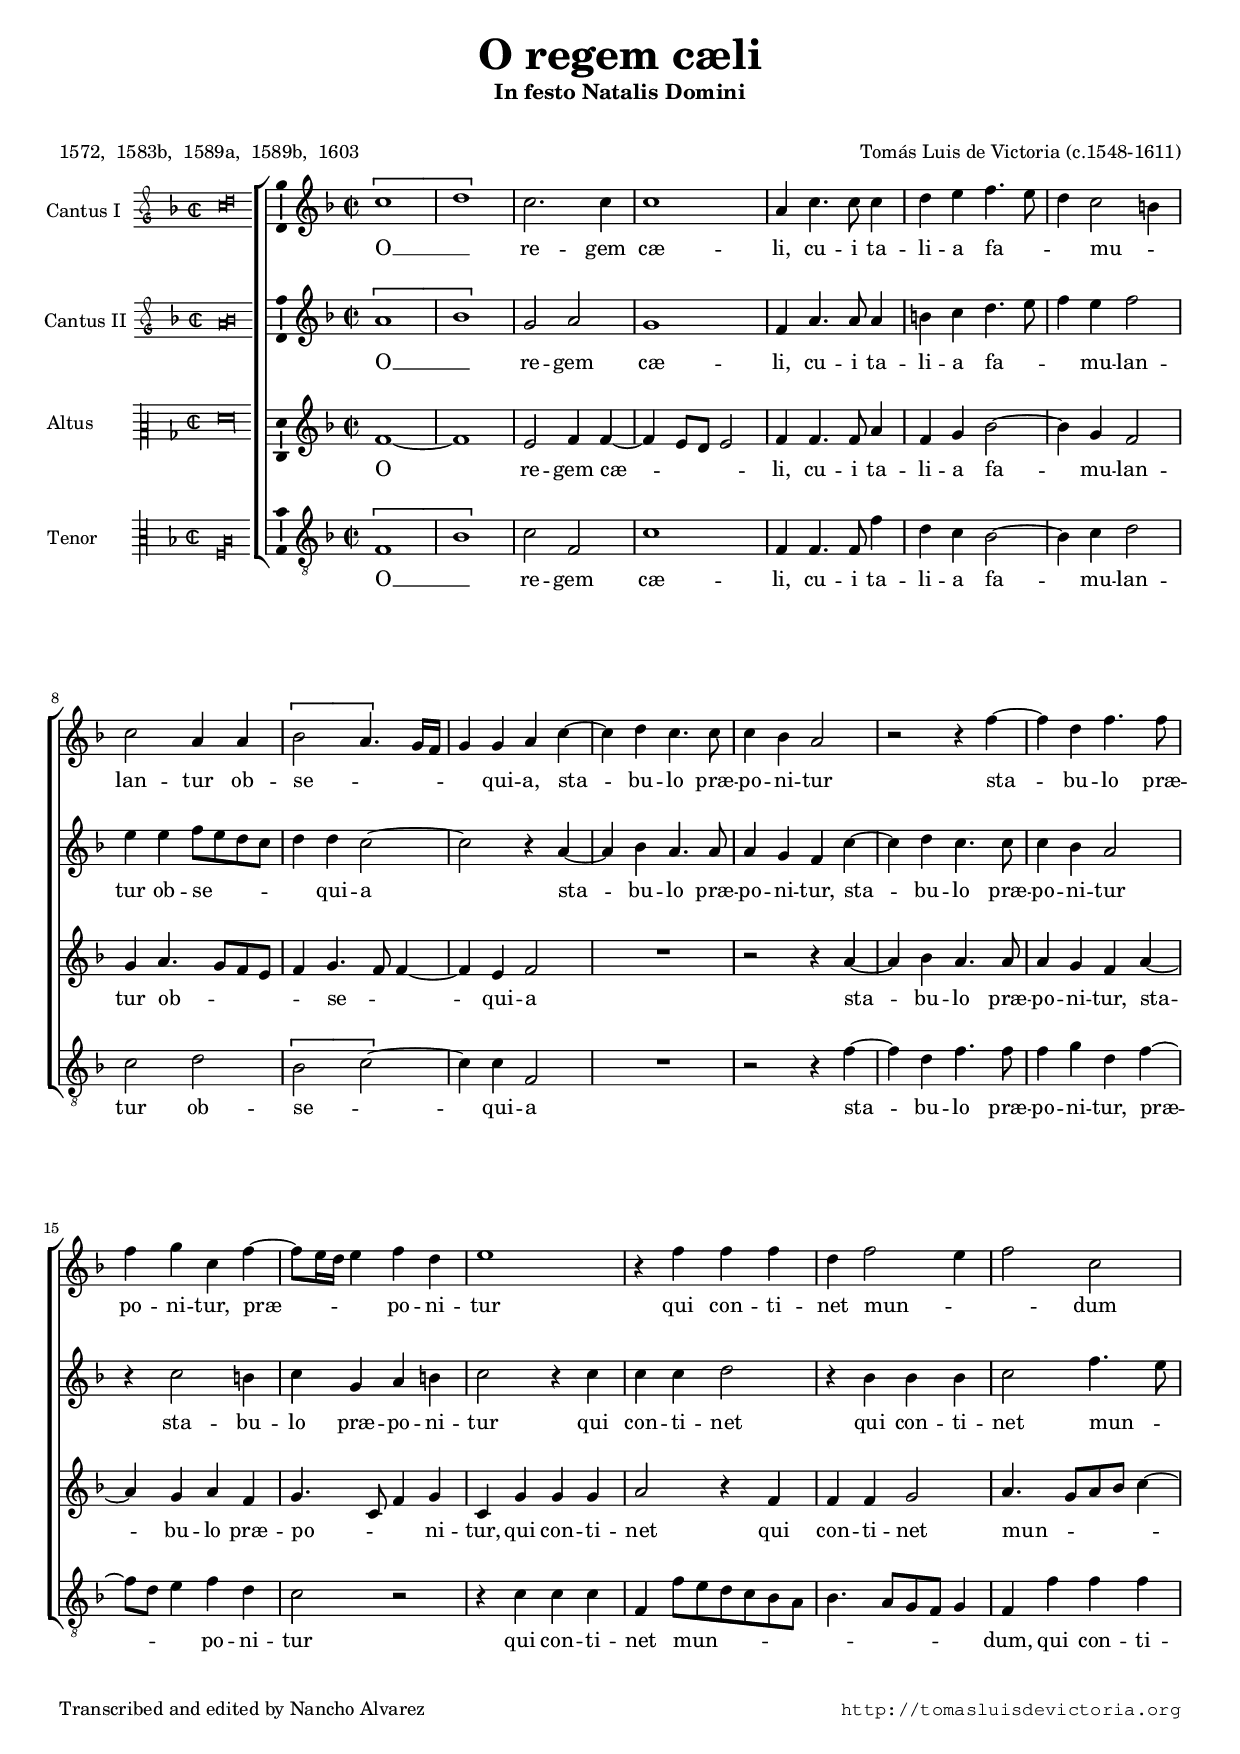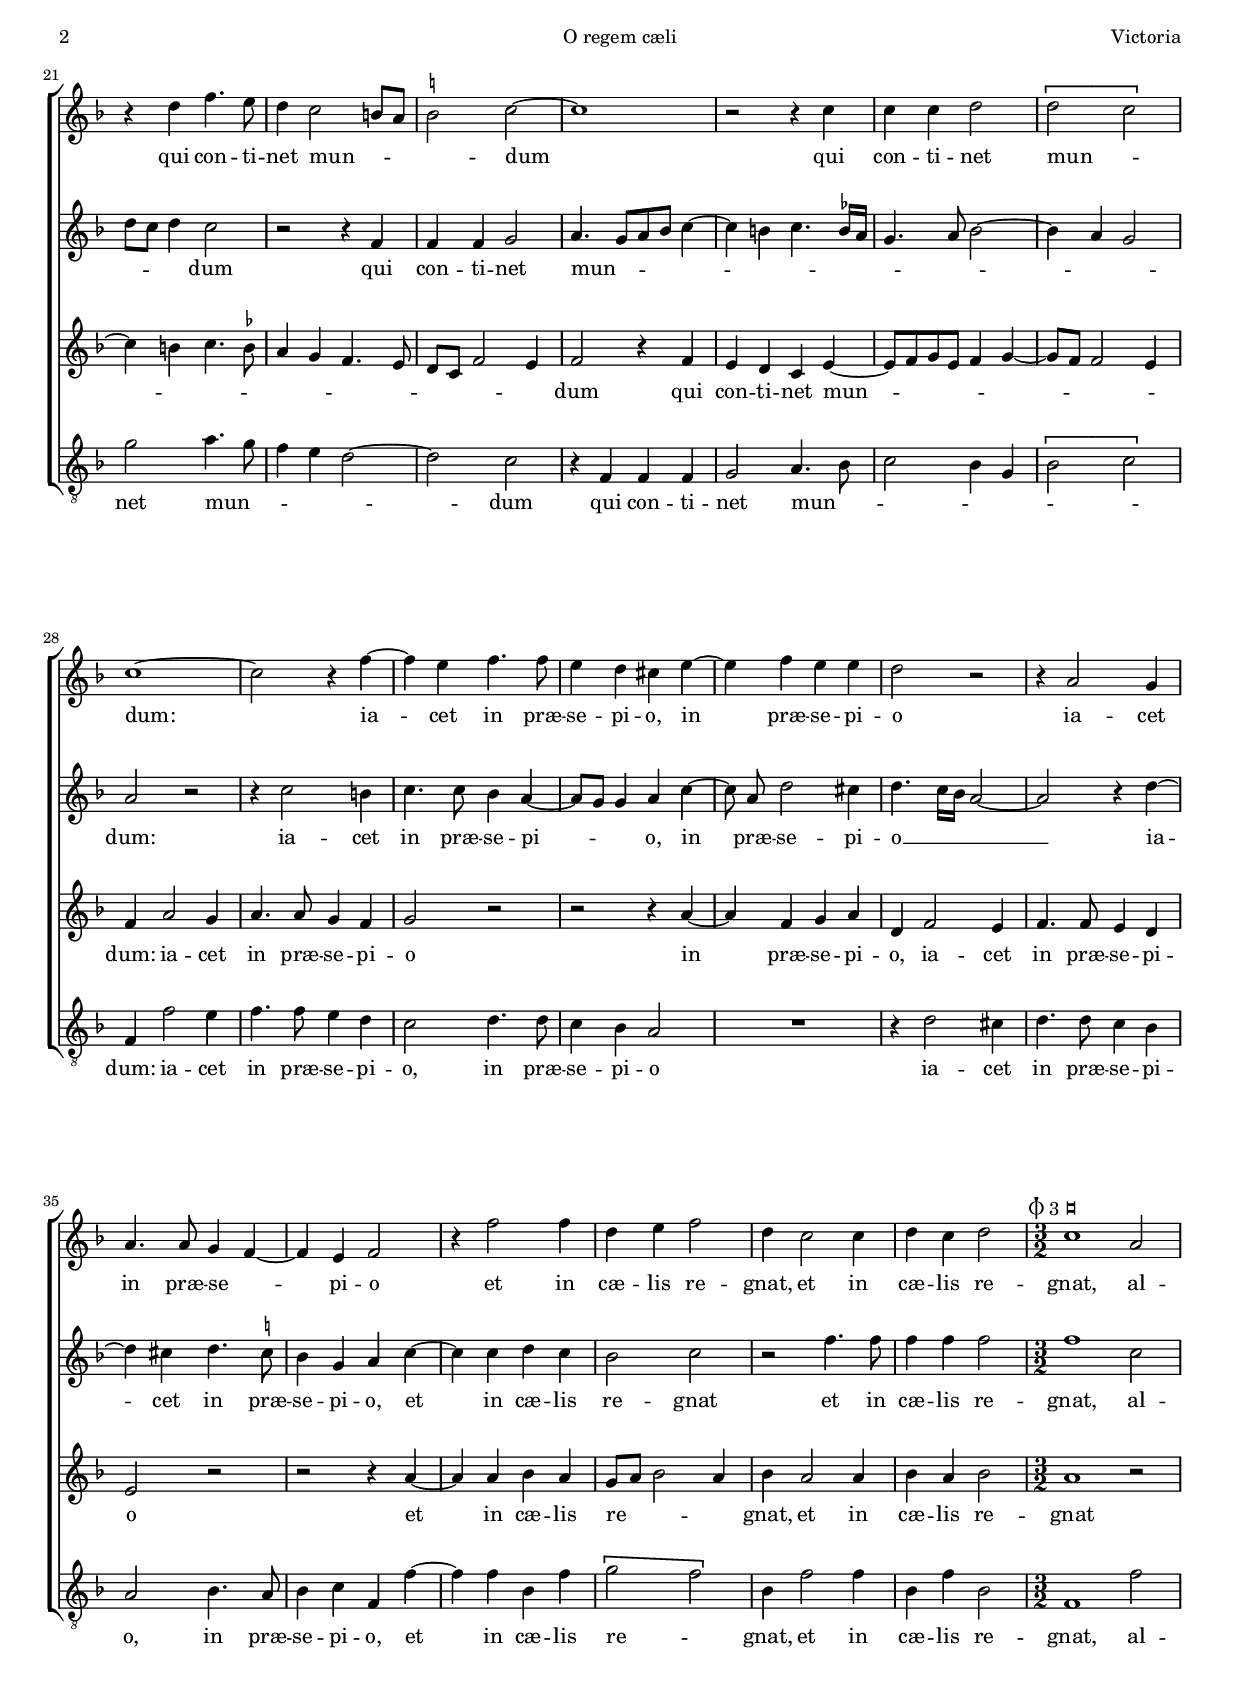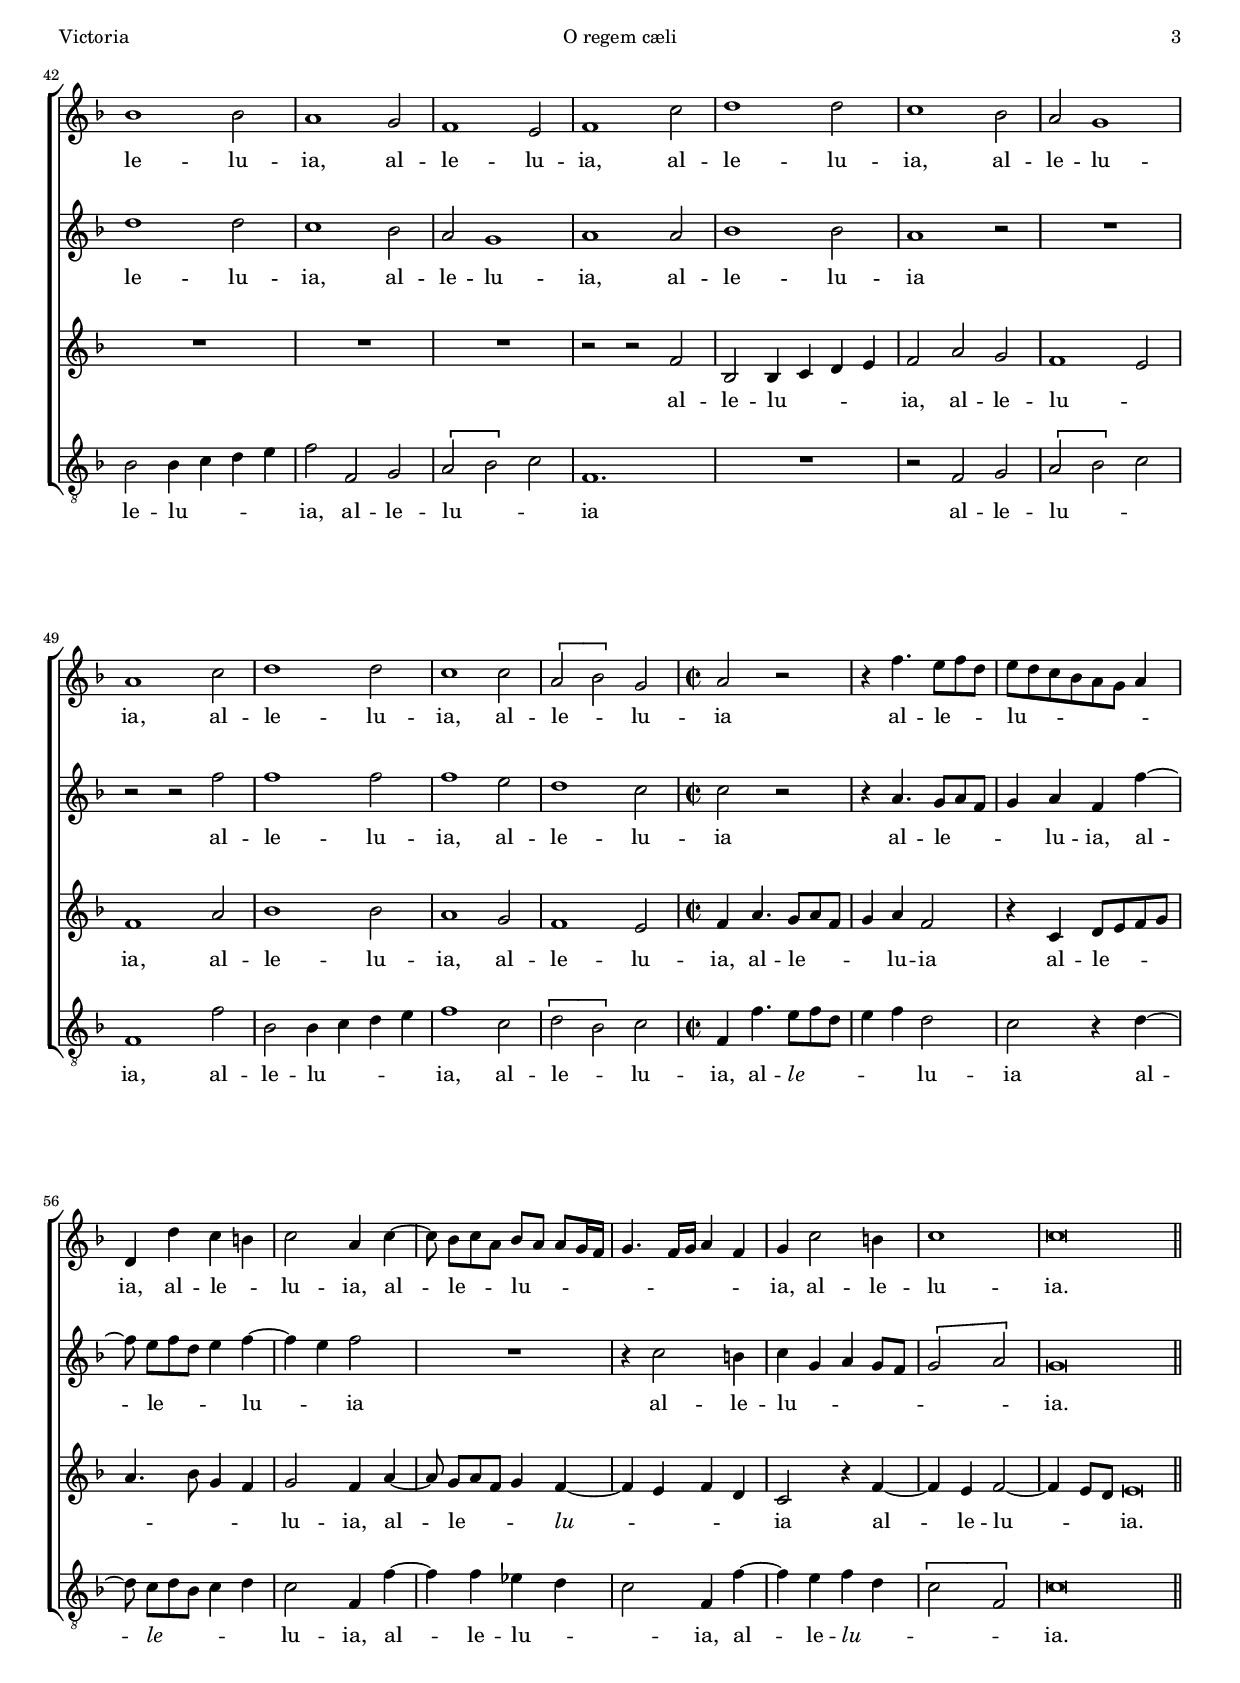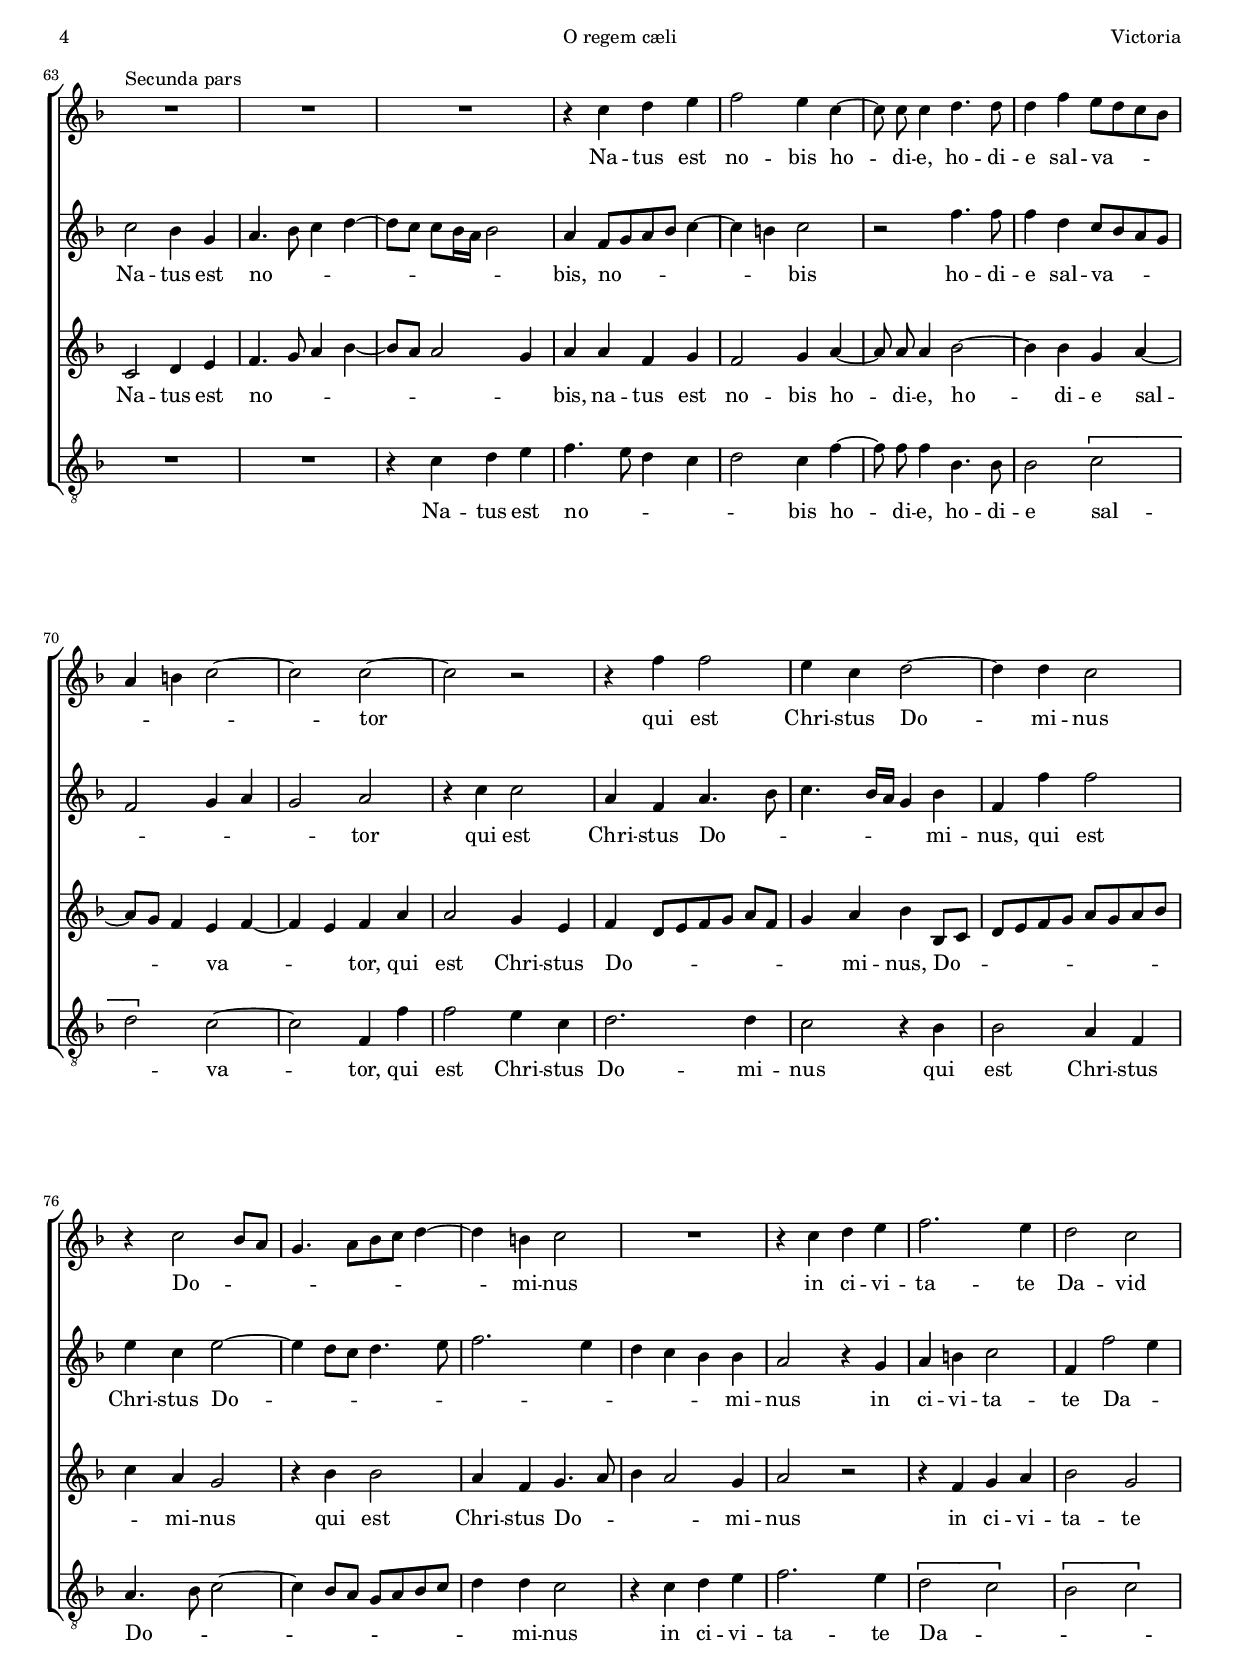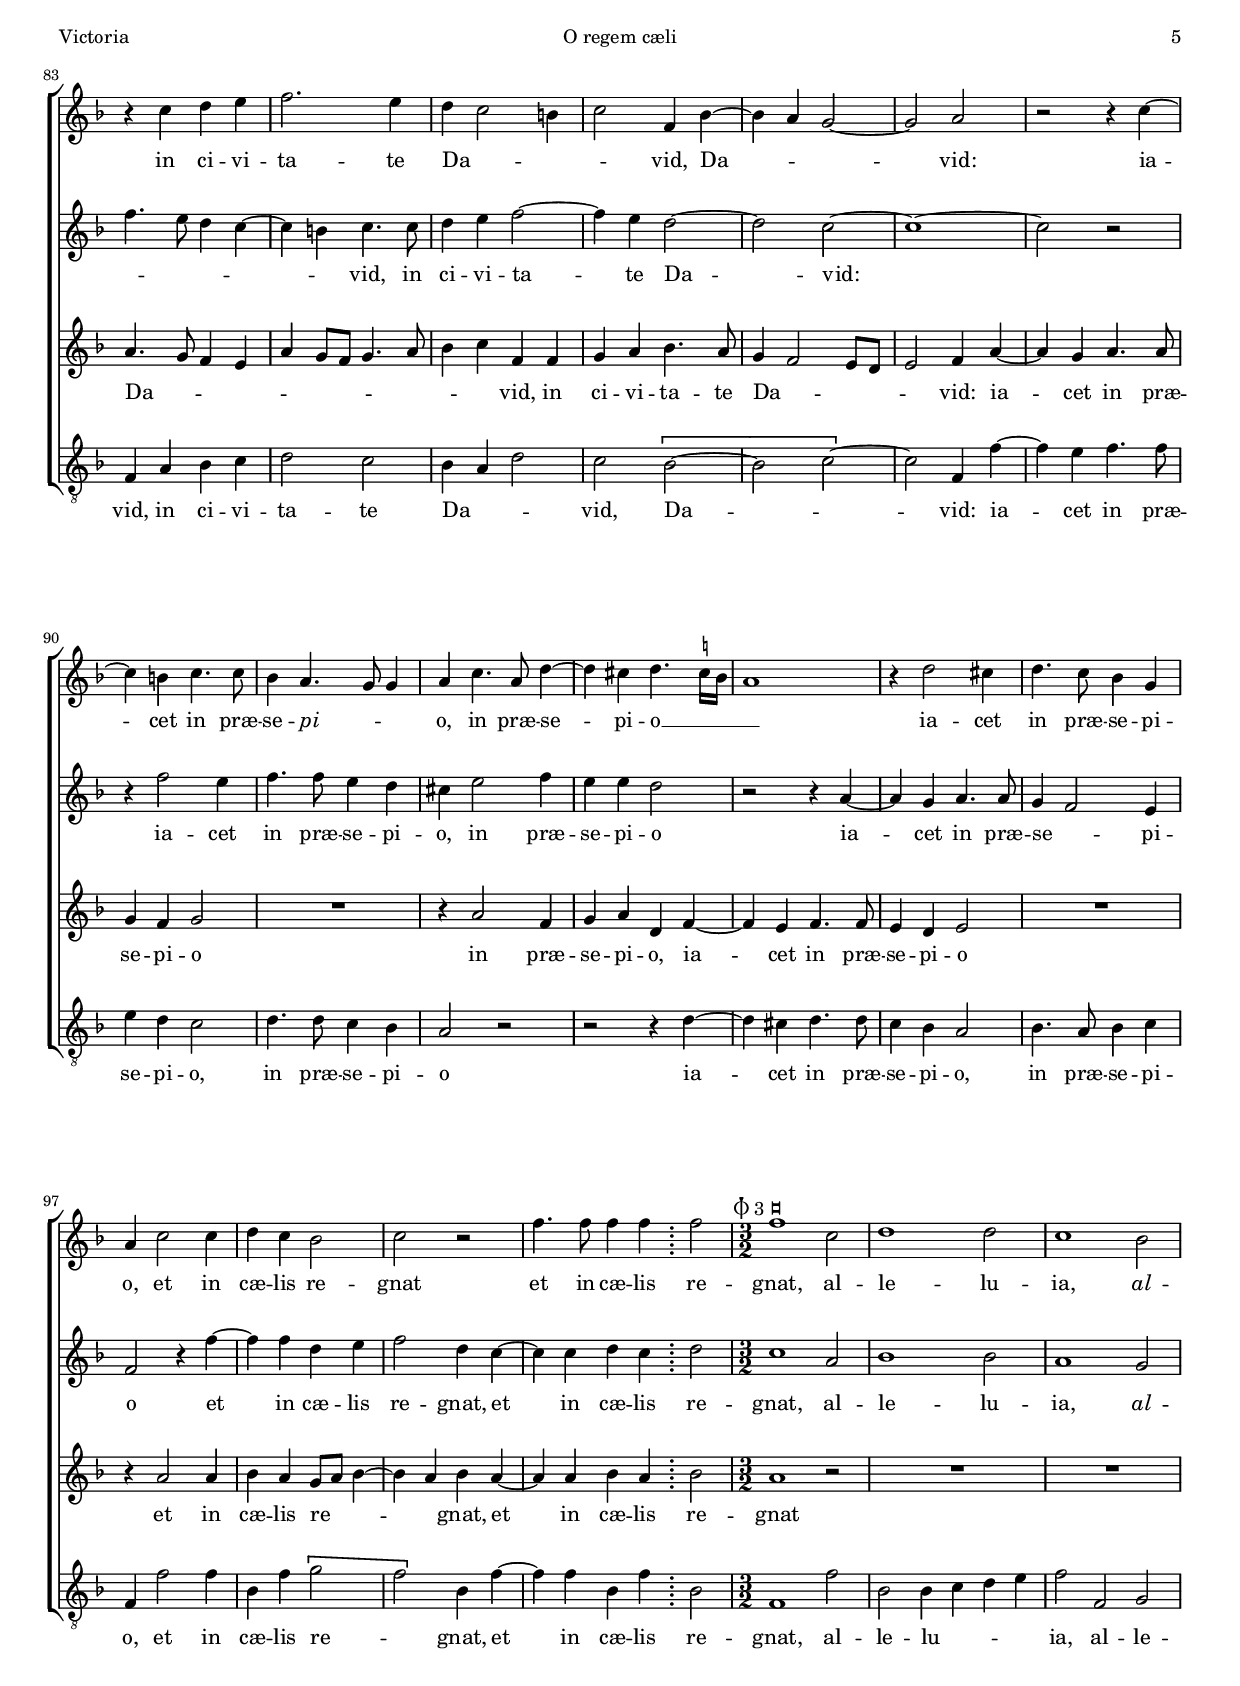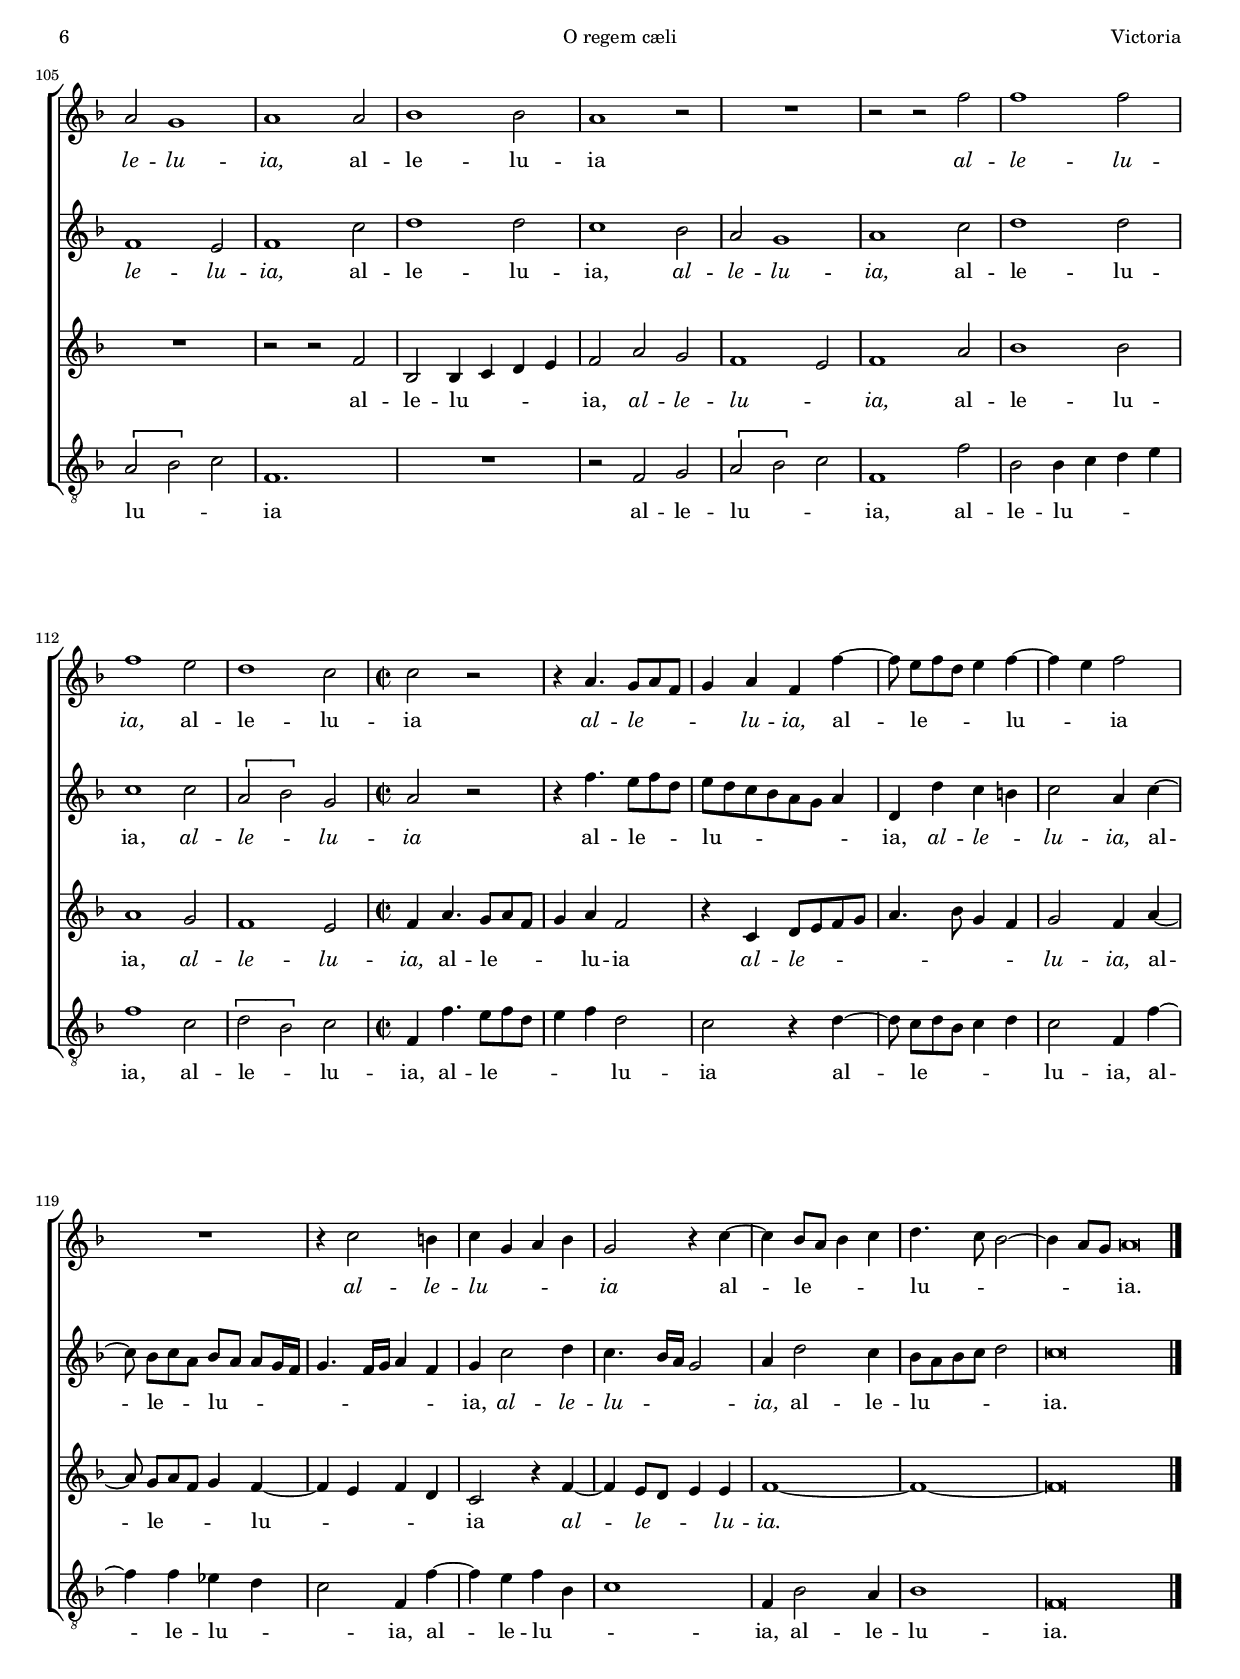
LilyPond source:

\version "2.18.0"

#(set-default-paper-size "a4")
#(set-global-staff-size 16.4)
#(ly:set-option 'point-and-click #f)
%mobile -s16 -i3.4 -ball

italicas=\override LyricText.font-shape = #'italic
rectas=\override LyricText.font-shape = #'upright
ss=\once \set suggestAccidentals = ##t
incipitwidth = 20
mtempo={\tempo 4 = 100}
mtempob={\tempo 4 = 50}
mtempoc={\tempo 4 = 300}

htitle="O regem cæli"
hcomposer="Victoria"

\header {
	title=\markup{\fontsize #3 "O regem cæli"}
	subtitle="In festo Natalis Domini"
	subsubtitle=\markup{\null \vspace #1 }
	composer="Tomás Luis de Victoria (c.1548-1611)"
        pdfauthor=\composer
	%opus="(-)"
	poet=\markup{"1572,  1583b,  1589a,  1589b,  1603"} % 1572
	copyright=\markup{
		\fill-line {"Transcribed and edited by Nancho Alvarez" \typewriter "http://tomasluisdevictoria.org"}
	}
%	tagline=""
}


global =  {\time  2/2 \key d \minor  \skip 1*40 
\time 3/2 \skip
2*36 \bar "|" \time 2/2 \skip 1*10  \bar "||" \break
% el final de la segunda parte es casi igual al de la primera
\skip 1*38
\once \override Score.TimeSignature.stencil = ##f
\bar ";"
\time 2/4 \skip 2*1 
\time 3/2 \skip 2*36 \time 2/2 \skip 1*12 \bar "|."}

cantus = {
	\[c''1
	d''\]
	c''2. c''4
	c''1
%5
	a'4 c''4. c''8 c''4
	d'' e'' f''4. e''8
	d''4 c''2 b'4
	c''2 a'4 a'
	\[bes'2 a'4.\] g'16 f' % en 1572 no hay ligadura
%10
	g'4 g' a' c'' ~
	c'' d'' c''4. c''8
	c''4 bes' a'2
	r r4 f'' ~
	f'' d'' f''4. f''8
%15
	f''4 g'' c'' f'' ~
	f''8 e''16 d'' e''4 f'' d''
	e''1
	r4 f'' f'' f''
	d'' f''2 e''4
%20
	f''2 c''
	r4 d'' f''4. e''8
	d''4 c''2 b'8 a' % en 1572 no hay bemol
	\ss b'2 c'' ~
	c''1
%25
	r2 r4 c''
	c'' c'' d''2
	\[d'' c''\]
	c''1 ~
	c''2 r4 f'' ~
%30
	f'' e'' f''4. f''8
	e''4 d'' cis'' e'' ~
	e'' f'' e'' e''
	d''2 r
	r4 a'2 g'4
%35
	a'4. a'8 g'4 f' ~
	f' e' f'2
	r4 f''2 f''4
	d'' e'' f''2
	d''4 c''2 c''4
%40
	d'' c'' d''2
	\mtempoc
        \once \override TextScript.X-offset = #-4.1
        % en 1589a 3/2; en 1589b c/3
        s4*0^\markup{\musicglyph #"timesig.mensural34" \raise #-0.8 "3" \hspace #.3 \musicglyph #"noteheads.sM1mensural" }
        c''1 a'2
	bes'1 bes'2
	a'1 g'2
	f'1 e'2
%45
	f'1 c''2
	d''1 d''2
	c''1 bes'2
	a' g'1
	a' c''2
%50
	d''1 d''2
	c''1 c''2
	\[a' bes'\] g'
	\mtempo a' r
	r4 f''4. e''8  f'' d''
%55
	e''[ d'' c'' bes' a' g'] a'4
	d' d'' c'' b'
	c''2 a'4 c'' ~
	 c''8 bes'[  c'' a']  bes'[ a']  a'[ g'16 f']
	g'4. f'16 g' a'4 f'
%60
	g' c''2 b'4
	c''1
	c''\breve*1/2
        \once \override TextScript.padding = #1
        s4*0^\markup{"Secunda pars"}
	R1*3
%65
	r4 c'' d'' e''
	f''2 e''4 c'' ~
	\set Staff.autoBeaming = ##f
	c''8 c'' c''4 d''4. d''8
	\set Staff.autoBeaming = ##t
	d''4 f'' e''8 d'' c'' bes'
%70
	a'4 b' c''2 ~
	c'' c'' ~
	c'' r
	r4 f'' f''2
	e''4 c'' d''2 ~
%75
	d''4 d'' c''2
	r4 c''2 bes'8 a'
	g'4.  a'8[ bes' c''] d''4 ~
	d'' b' c''2
	R1
%80
	r4 c'' d'' e''
	f''2. e''4
	d''2 c''
	r4 c'' d'' e''
	f''2. e''4
%85
	d'' c''2 b'4
	c''2 f'4 bes' ~
	bes' a' g'2 ~
	g' a'
	r r4 c'' ~
%90
	c'' b' c''4. c''8
	bes'4 a'4. g'8 g'4
	a' c''4. a'8 d''4 ~
	d'' cis'' d''4. \ss c''16 bes'
	a'1
%95
	r4 d''2 cis''4
	d''4. c''8 bes'4 g'
	a' c''2 c''4
	d'' c'' bes'2
	c'' r
%100
	f''4. f''8 f''4 f''
	f''2
	\mtempoc
        \once \override TextScript.X-offset = #-4.1
        s4*0^\markup{\musicglyph #"timesig.mensural34" \raise #-0.8 "3" \hspace #.3 \musicglyph #"noteheads.sM1mensural" }
        f''1 c''2 
	d''1 d''2
	c''1 bes'2
%105
	a' g'1
	a' a'2
	bes'1 bes'2
	a'1 r2
	R1.
%110
	r2 r f''2
	f''1 f''2
	f''1 e''2
	d''1 c''2
	\mtempo
        c'' r
%115
	r4 a'4. g'8  a' f'
	g'4 a' f' f'' ~
	 f''8 e''[  f'' d''] e''4 f'' ~
	f'' e'' f''2
	R1
%120
	r4 c''2 b'4
	c'' g' a' bes'
	g'2 r4 c'' ~
	c'' bes'8 a' bes'4 c''
	d''4. c''8 bes'2 ~
%125
	bes'4 a'8 g' \mtempob a'\breve*1/4
}



altus = {
	\[a'1
	bes'\]
	g'2 a'
	g'1
%5
	f'4 a'4. a'8 a'4
	b' c'' d''4. e''8
	f''4 e'' f''2
	e''4 e'' f''8 e'' d'' c''
	d''4 d'' c''2 ~
%10
	c'' r4 a' ~
	a' bes' a'4. a'8
	a'4 g' f' c'' ~
	c'' d'' c''4. c''8
	c''4 bes' a'2
%15
	r4 c''2 b'4
	c'' g' a' b'
	c''2 r4 c''
	c'' c'' d''2
	r4 bes' bes' bes'
%20
	c''2 f''4. e''8
	d'' c'' d''4 c''2
	r r4 f'
	f' f' g'2
	a'4.  g'8[ a' bes'] c''4 ~
%25
	c'' b' c''4. \ss bes'16 a'
	g'4. a'8 bes'2 ~
	bes'4 a' g'2
	a' r
	r4 c''2 b'4
%30
	c''4. c''8 bes'4 a' ~
	a'8 g' g'4 a' c'' ~
	\set Staff.autoBeaming = ##f
	c''8 a' d''2 cis''4
	\set Staff.autoBeaming = ##t
	d''4. c''16 bes' a'2 ~
	a' r4 d'' ~
%35
	d'' cis'' d''4. \ss c''8
	bes'4 g' a' c'' ~
	c'' c'' d'' c''
	bes'2 c''
	r f''4. f''8
%40
	f''4 f'' f''2
	f''1 c''2
	d''1 d''2
	c''1 bes'2
	a' g'1
%45
	a' a'2
	bes'1 bes'2
	a'1 r2
	R1.
	r2 r f''2
%50
	f''1 f''2
	f''1 e''2
	d''1 c''2
	c'' r
	r4 a'4. g'8  a' f'
%55
	g'4 a' f' f'' ~
	f''8 e''[  f'' d''] e''4 f'' ~
	f'' e'' f''2
	R1
	r4 c''2 b'4
%60
	c'' g' a'4 g'8 f' % puntillo y semicorcheas?
	\[g'2 a'\]
	g'\breve*1/2
	c''2 bes'4 g'
	a'4. bes'8 c''4 d'' ~
%65
	 d''8[ c'']  c''[ bes'16 a'] bes'2
	a'4  f'8[ g' a' bes'] c''4 ~
	c'' b' c''2
	r f''4. f''8
	f''4 d'' c''8 bes' a' g'
%70
	f'2 g'4 a'
	g'2 a'
	r4 c'' c''2
	a'4 f' a'4. bes'8
	c''4. bes'16 a' g'4 bes'
%75
	f' f'' f''2
	e''4 c'' e''2 ~
	e''4 d''8 c'' d''4. e''8
	f''2. e''4
	d'' c'' bes' bes'
%80
	a'2 r4 g'
	a' b' c''2
	f'4 f''2 e''4
	f''4. e''8 d''4 c'' ~
	c'' b' c''4. c''8
%85
	d''4 e'' f''2 ~
	f''4 e'' d''2 ~
	d'' c'' ~
	c''1 ~
	c''2 r
%90
	r4 f''2 e''4
	f''4. f''8 e''4 d''
	cis'' e''2 f''4
	e'' e'' d''2
	r r4 a' ~
%95
	a' g' a'4. a'8
	g'4 f'2 e'4
	f'2 r4 f'' ~
	f'' f'' d'' e''
	f''2 d''4 c'' ~
%100
	c'' c'' d'' c''
	d''2
	c''1 a'2
	bes'1 bes'2
	a'1 g'2
%105
	f'1 e'2
	f'1 c''2
	d''1 d''2
	c''1 bes'2
	a' g'1
%110
	a' c''2
	d''1 d''2
	c''1 c''2
	\[a' bes'\] g'
	a' r
%115
	r4 f''4. e''8  f'' d''
	e''[ d'' c'' bes' a' g'] a'4
	d' d'' c'' b'
	c''2 a'4 c'' ~
	 c''8 bes'[  c'' a']  bes'[ a']  a'[ g'16 f']
%120
	g'4. f'16 g' a'4 f'
	g' c''2 d''4
	c''4. bes'16 a' g'2
	a'4 d''2 c''4
	bes'8 a' bes' c'' d''2
%125
	c''\breve*1/2
}



tenor = {
        f'1 ~
	f'
	e'2 f'4 f' ~
	f' e'8 d' e'2
%5
	f'4 f'4. f'8 a'4
	f' g' bes'2 ~
	bes'4 g' f'2
	g'4 a'4. g'8 f' e'
	f'4 g'4. f'8 f'4 ~
%10
	f' e' f'2
	R1
	r2 r4 a' ~
	a' bes' a'4. a'8
	a'4 g' f' a' ~
%15
	a' g' a' f'
	g'4. c'8 f'4 g'
	c' g' g' g'
	a'2 r4 f'
	f' f' g'2
%20
	a'4.  g'8[ a' bes'] c''4 ~
	c'' b' c''4. \ss bes'8
	a'4 g' f'4. e'8
	d' c' f'2 e'4
	f'2 r4 f'
%25
	e' d' c' e' ~
	e'8 f' g' e' f'4 g' ~
	g'8 f' f'2 e'4
	f' a'2 g'4
	a'4. a'8 g'4 f'
%30
	g'2 r
	r r4 a' ~
	a' f' g' a'
	d' f'2 e'4
	f'4. f'8 e'4 d'
%35
	e'2 r
	r r4 a' ~
	a' a' bes' a'
	g'8 a' bes'2 a'4 % en 1572: g'4 bes'2 a'4
	bes' a'2 a'4
%40
	bes' a' bes'2
	a'1 r2
	R1.
	R
	R
%45
	r2 r f'2
	bes bes4 c' d' e'
	f'2 a' g'
	f'1 e'2
	f'1 a'2
%50
	bes'1 bes'2
	a'1 g'2
	f'1 e'2
	f'4 a'4. g'8  a' f'
	g'4 a' f'2
%55
	r4 c' d'8 e' f' g'
	a'4. bes'8 g'4 f'
	g'2 f'4 a' ~
	a'8 g'[ a' f'] g'4 f' ~
	f' e' f' d'
%60
	c'2 r4 f' ~
	f' e' f'2 ~
	f'4 e'8 d' \mtempob e'\breve*1/4
	\mtempo
        c'2 d'4 e'
	f'4. g'8 a'4 bes' ~
%65
	bes'8 a' a'2 g'4
	a' a' f' g'
	f'2 g'4 a' ~
	\set Staff.autoBeaming = ##f
	a'8  a' a'4 bes'2 ~
	\set Staff.autoBeaming = ##t
	bes'4 bes' g' a' ~
%70
	a'8 g' f'4 e' f' ~
	f' e' f' a'
	a'2 g'4 e'
	f' d'8[ e' f' g'] a'[ f']
	g'4 a' bes' bes8 c'
%75
	d' e' f' g' a' g' a' bes'
	c''4 a' g'2
	r4 bes' bes'2
	a'4 f' g'4. a'8
	bes'4 a'2 g'4
%80
	a'2 r
	r4 f' g' a'
	bes'2 g'
	a'4. g'8 f'4 e'
	a' g'8 f' g'4. a'8
%85
	bes'4 c'' f' f'
	g' a' bes'4. a'8
	g'4 f'2 e'8 d'
	e'2 f'4 a' ~
	a' g' a'4. a'8
%90
	g'4 f' g'2
	R1
	r4 a'2 f'4
	g' a' d' f' ~
	f' e' f'4. f'8
%95
	e'4 d' e'2
	R1
	r4 a'2 a'4
	bes' a' g'8 a' bes'4 ~ % en 1572 g'4 bes
	bes' a' bes' a' ~
%100
	a' a' bes' a'
	bes'2
	a'1 r2
	R1.
	R
%105
	R
	r2 r f'2
	bes bes4 c' d' e'
	f'2 a' g'
	f'1 e'2
%110
	f'1 a'2
	bes'1 bes'2
	a'1 g'2
	f'1 e'2
	f'4 a'4. g'8  a' f'
%115
	g'4 a' f'2
	r4 c' d'8 e' f' g'
	a'4. bes'8 g'4 f'
	g'2 f'4 a' ~
	 a'8 g'[  a' f'] g'4 f' ~
%120
	f' e' f' d'
	c'2 r4 f' ~
	f' e'8 d' e'4 e'
	f'1 ~
	f' ~
%125
	f'\breve*1/2
}



bassus = {
        \[f1
	bes\]
	c'2 f
	c'1
%5
	f4 f4. f8 f'4
	d' c' bes2 ~
	bes4 c' d'2
	c' d'
	\[bes c' ~ \]
%10
	c'4 c' f2
	R1
	r2 r4 f' ~
	f' d' f'4. f'8
	f'4 g' d' f' ~
%15
	f'8 d' e'4 f' d'
	c'2 r
	r4 c' c' c'
	f f'8[ e' d' c' bes a]
	bes4.  a8[ g f] g4
%20
	f f' f' f'
	g'2 a'4. g'8
	f'4 e' d'2 ~
	d' c'
	r4 f f f
%25
	g2 a4. bes8
	c'2 bes4 g
	\[bes2 c'\]
	f4 f'2 e'4
	f'4. f'8 e'4 d'
%30
	c'2 d'4. d'8
	c'4 bes a2
	R1
	r4 d'2 cis'4
	d'4. d'8 c'4 bes
%35
	a2 bes4. a8
	bes4 c' f f' ~
	f' f' bes f'
	\[g'2 f'\]
	bes4 f'2 f'4
%40
	bes f' bes2
	f1 f'2
	bes bes4 c' d' e'
	f'2 f g
	\[a bes\] c'
%45
	f1.
	R1.
	r2 f g
	\[a bes\] c'
	f1 f'2
%50
	bes bes4 c' d' e'
	f'1 c'2
	\[d' bes\] c'
	f4 f'4. e'8  f' d'
	e'4 f' d'2
%55
	c' r4 d' ~
	 d'8 c'[  d' bes] c'4 d'
	c'2 f4 f' ~
	f' f' ees' d'
	c'2 f4 f' ~
%60
	f' e' f' d'
	\[c'2 f\]
	c'\breve*1/2
	R1*2
%65
	r4 c' d' e'
	f'4. e'8 d'4 c'
	d'2 c'4 f' ~
	\set Staff.autoBeaming = ##f
	f'8  f' f'4 bes4. bes8
	\set Staff.autoBeaming = ##t
	bes2 \[c'
%70
	d'\] c' ~
	c' f4 f'
	f'2 e'4 c'
	d'2. d'4
	c'2 r4 bes
%75
	bes2 a4 f
	a4. bes8 c'2 ~
	c'4 bes8 a g a bes c'
	d'4 d' c'2
	r4 c' d' e'
%80
	f'2. e'4
	\[d'2 c'\]
	\[bes c'\]
	f4 a bes c'
	d'2 c'
%85
	bes4 a d'2
	c' \[bes ~
	bes c' ~ \]
	c' f4 f' ~
	f' e' f'4. f'8
%90
	e'4 d' c'2
	d'4. d'8 c'4 bes
	a2 r
	r r4 d' ~
	d' cis' d'4. d'8
%95
	c'4 bes a2
	bes4. a8 bes4 c'
	f f'2 f'4
	bes f' \[g'2
	f'\] bes4 f' ~
%100
	f' f' bes f'
	bes2
	f1 f'2
	bes bes4 c' d' e'
	f'2 f g
%105
	\[a bes\] c'
	f1.
	R1.
	r2 f g
	\[a bes\] c'
%110
	f1 f'2
	bes bes4 c' d' e'
	f'1 c'2
	\[d' bes\] c'
	f4 f'4. e'8  f' d'
%115
	e'4 f' d'2
	c' r4 d' ~
	 d'8 c'[  d' bes] c'4 d'
	c'2 f4 f' ~
	f' f' ees' d'
%120
	c'2 f4 f' ~
	f' e' f' bes
	c'1
	f4 bes2 a4
	bes1
%125
	f\breve*1/2
}



textocantus=\lyricmode {
O  __ _ re -- gem cæ -- li, % Regem
cu -- i ta -- li -- a fa -- _ _ mu -- _ lan -- tur ob -- se -- _ _ _ _ qui -- a,
sta -- _ bu -- lo præ -- po -- ni -- tur
sta -- _ bu -- lo præ -- po -- ni -- tur, præ -- _ _ _ _ po -- ni -- tur
qui con -- ti -- net mun -- _ _ dum
qui con -- ti -- net mun -- _ _ _ dum _
qui con -- ti -- net mun -- _ dum: _
ia -- _ cet in præ -- se -- pi -- o, in _ præ -- se -- pi -- o
ia -- cet in præ -- se -- _ _ pi -- o
et in cæ -- lis re -- gnat, et in cæ -- lis re -- gnat,
al -- le -- lu -- ia, 
al -- le -- lu -- ia, 
al -- le -- lu -- ia, 
al -- le -- lu -- ia, 
al -- le -- lu -- ia, 
al -- le -- _ lu -- ia
al -- le -- _ _ lu -- _ _ _ _ _ _ ia, % 1589a al -- _ _ _ le 
al -- le -- _ lu -- ia, 
al -- _ le -- _ _ lu -- _ _ _ _ _ _ _ _ _ ia, % seguimos 1589b y 1603; las otras diferente
al -- le -- lu -- ia.
Na -- tus est no -- bis ho -- _ di -- e, ho -- di -- e sal -- va -- _ _ _ _ _ _ _ tor _
qui est Chri -- stus Do -- _ mi -- nus
Do -- _ _ _ _ _ _ _ _ mi -- nus
in ci -- vi -- ta -- te Da -- vid
in ci -- vi -- ta -- te Da -- _ _ _ vid, 
Da -- _ _ _ _ vid:
ia -- _ cet in præ -- se -- \italicas pi -- _ _ \rectas o, % así en 1589a, diferente en otras ediciones: _ pi _ ; _ _ pi
in præ -- se -- _ pi -- o __ _ _ _
ia -- cet in præ -- se -- pi -- o, et in cæ -- lis re -- gnat
et in cæ -- lis re -- gnat,
al -- le -- lu -- ia,
\italicas
al -- le -- lu -- ia,
\rectas
al -- le -- lu -- ia
\italicas
al -- le -- lu -- ia, 
\rectas
al -- le -- lu -- ia
\italicas
al -- le -- _ _ _ lu -- ia,
\rectas
al -- _ le -- _ _ _ lu -- _ _ ia
\italicas
al -- le -- lu -- _ _ _ ia
\rectas
al -- _ le -- _ _ _ lu -- _ _ _ _ _ ia.

}


textoaltus=\lyricmode {
O __ _ re -- gem cæ -- li,
cu -- i ta -- li -- a fa -- _ _ mu --  lan -- tur 
ob -- se -- _ _ _ _ qui -- a _
sta -- _ bu -- lo præ -- po -- ni -- tur,
sta -- _ bu -- lo præ -- po -- ni -- tur 
sta -- bu -- lo præ --  po -- ni -- tur
qui con -- ti -- net
qui con -- ti -- net  mun -- _ _ _ _ dum
qui con -- ti -- net mun -- _ _ _ _ _ _ _ _ _ _ _ _ _ _ _ dum:
ia -- cet in præ -- se -- pi -- _ _ _ o, in _ præ -- se -- pi -- o __ _ _ _ _ 
ia -- _ cet in præ -- se -- pi -- o,
et _ in cæ -- lis re -- gnat 
et in cæ -- lis re -- gnat,
al -- le -- lu -- ia, 
al -- le -- lu -- ia, 
al -- le -- lu -- ia 
al -- le -- lu -- ia, 
al -- le -- lu -- ia 
al -- le -- _ _ _ lu -- ia,
al -- _ le -- _ _ _ lu -- _ _ ia 
al -- le --  lu -- _ _ _ _ _ _  ia.
Na -- tus est no -- _ _ _ _ _ _ _ _ _ bis, no -- _ _ _ _ _ _ bis 
ho -- di -- e sal -- va -- _ _ _ _ _ _ _ tor 
qui est Chri -- stus Do -- _ _ _ _ _ mi -- nus, % dominus
qui est Chri -- stus Do -- _ _ _ _ _ _ _ _ _ _ mi -- nus
in ci -- vi -- ta -- te Da -- _ _ _ _ _ _ _ vid,
in ci -- vi -- ta -- _ te Da -- _  vid: _ _  
ia --  cet in præ -- se -- pi -- o, 
in præ -- se --  pi -- o 
ia -- _ cet in præ -- se -- _ pi -- o 
et _ in cæ -- lis re -- gnat,
et _ in cæ -- lis re -- gnat,
al -- le -- lu -- ia,
\italicas
al -- le -- lu -- ia,
\rectas
al -- le -- lu -- ia,
\italicas
al -- le -- lu -- ia, 
\rectas
al -- le -- lu -- ia, 
\italicas
al -- le -- _ lu -- ia
\rectas
al -- le -- _ _ lu -- _ _ _ _ _ _ ia,
\italicas
al --  le -- _  lu -- ia,
\rectas
al -- _ le -- _ _ lu -- _ _ _ _ _ _ _ _ _ ia,
\italicas
al -- le --  lu -- _ _ _ ia,
\rectas
al -- le -- lu -- _ _ _ _ ia.

}


textotenor=\lyricmode {

O  _ re -- gem cæ -- _ _ _ _ li,
cu -- i ta -- li -- a fa -- _  mu --  lan -- tur 
ob -- _ _ _ _ se -- _ _ _ qui -- a
sta -- _ bu -- lo præ -- po -- ni -- tur,
sta -- _ bu -- lo præ -- po -- _ _ ni -- tur, 
qui con -- ti -- net
qui con -- ti -- net  mun -- _ _ _ _ _ _ _ _ _ _ _ _ _ _ _ _ dum
qui con -- ti -- net mun -- _ _ _ _ _ _ _ _ _ _  dum:
ia -- cet in præ -- se -- pi -- o 
in _ præ -- se -- pi -- o, 
ia --  cet in præ -- se -- pi -- o
et _ in cæ -- lis re -- _ _ _ gnat, 
et in cæ -- lis re -- gnat
al -- le -- lu -- _ _ _ ia, 
al -- le -- lu -- _ ia, 
al -- le -- lu -- ia, 
al -- le -- lu -- ia, 
al -- le -- _ _ _ lu -- ia 
al --  le -- _ _ _ _ _ _ _ lu -- ia, 
al -- _ le -- _ _ _ \italicas lu -- _ _ _ _ \rectas ia % lu -- ia, para hacerlo igual que al final. 1589a diferente.
al -- _ le -- lu -- _ _ _ ia. 
Na -- tus est no -- _ _ _ _ _ _ _  bis, na -- tus est no -- bis 
ho -- _ di -- e, ho -- _ di -- e 
sal -- _ _ _ va -- _ _ _ tor, 
qui est Chri -- stus Do -- _ _ _ _ _ _ _ mi -- nus,
Do -- _ _ _ _ _ _ _ _ _ _ mi -- nus
qui est Chri -- stus Do -- _ _ _ mi -- nus
in ci -- vi -- ta -- te Da -- _ _ _ _ _ _ _ _ _ _ vid,
in ci -- vi -- ta -- te Da -- _  _ _ _ vid: 
ia -- _ cet in præ -- se -- pi -- o 
in præ -- se --  pi -- o, 
ia -- _ cet in præ -- se --  pi -- o
et  in cæ -- lis re -- _ _ _ _ gnat,
et _ in cæ -- lis re -- gnat
al -- le -- lu -- _ _ _ ia,
\italicas
al -- le --  lu -- _ ia,
\rectas
al -- le -- lu -- ia,
\italicas
al -- le -- lu -- ia, 
\rectas
al -- le -- _ _ _ lu -- ia 
\italicas
al -- le -- _ _ _ _ _ _ _ lu -- ia,
\rectas
al -- _ le -- _ _ _ lu -- _ _ _ _ ia
\italicas
al --  _ le -- _ _ lu -- ia.

}


textobassus=\lyricmode { 
O __ _ re -- gem cæ --  li, 
cu -- i ta -- li -- a fa -- _  mu --  lan -- tur 
ob -- se -- _ _ qui -- a
sta -- _ bu -- lo præ -- po -- ni -- tur,
præ -- _ _ _ po -- ni -- tur 
qui con -- ti -- net  mun -- _ _ _ _ _ _ _ _ _ _  dum,
qui con -- ti -- net  mun -- _ _ _ _ _  dum
qui con -- ti -- net  mun -- _ _ _ _ _ _ dum:
ia -- cet in præ -- se -- pi -- o, 
in  præ -- se -- pi -- o 
ia --  cet in præ -- se -- pi -- o,
in præ -- se -- pi -- o,
et _ in cæ -- lis re -- _ gnat, 
et in cæ -- lis re -- gnat,
al -- le -- lu -- _ _ _ ia, 
al -- le -- lu -- _ _ ia  % 1589a diferente
al -- le -- lu -- _ _ ia, 
al -- le -- lu -- _ _ _ ia, 
al -- le -- _ lu -- ia, 
al -- \italicas le -- _ _ _ _ \rectas lu -- ia % le -- lu -- ia; para hacerlo igual que la segunda vez
al -- _ \italicas le -- _ _ _ _ \rectas lu -- ia,
al -- _ le -- lu -- _ _ ia,
al -- _ le -- \italicas lu -- _ _ _ \rectas ia. % lu -- ia; seguimos 1603
Na -- tus est no -- _ _ _ _  bis
ho -- _ di -- e, ho -- di -- e 
sal -- _ va -- _ tor, 
qui est Chri -- stus Do -- mi -- nus
qui est Chri -- stus Do -- _ _ _ _ _ _ _ _ _ _ mi -- nus
in ci -- vi -- ta -- te Da -- _ _ _  vid,
in ci -- vi -- ta -- te Da -- _ _  vid,
Da -- _ _ _ vid: 
ia -- _ cet in præ -- se -- pi -- o, 
in præ -- se --  pi -- o 
ia -- _ cet in præ -- se --  pi -- o,
in præ -- se -- pi -- o,
et  in cæ -- lis re -- _ gnat,
et _ in cæ -- lis re -- gnat,
al -- le -- lu -- _ _ _ ia,
al -- le -- lu -- _ _ ia
al -- le -- lu -- _ _ ia,
al -- le -- lu -- _ _ _ ia, 
al -- le -- _ lu -- ia,
al -- le -- _ _ _ _ lu -- ia
al --  _ le -- _ _ _ _ lu -- ia,
al -- _ le -- lu -- _ _ ia, 
al -- _ le -- lu -- _ _ ia, 
al -- le -- lu -- ia.

}



incipitcantus=\markup{
	\score{
		{ 
		\set Staff.instrumentName="Cantus I  "
		\override NoteHead.style = #'neomensural
		\override Staff.TimeSignature.style = #'neomensural
		\cadenzaOn 
		\clef "petrucci-g"
		\key f \major
		\time 2/2 % 4/4 en algunas ediciones
                \[c''\breve d''\]
		} 

\layout {
       \context {\Voice
               \remove Ligature_bracket_engraver
               \consists Mensural_ligature_engraver
       }
       line-width=\incipitwidth
       indent = 0
}
	}
}

incipitaltus=\markup{
	\score{
		{ 
		\set Staff.instrumentName="Cantus II "
		\override NoteHead.style = #'neomensural 
		\override Staff.TimeSignature.style = #'neomensural
		\cadenzaOn 
		\clef "petrucci-g"
		\key f \major
		\time 2/2
                \[a'\breve bes'\]
		} 
\layout {
       \context {\Voice
               \remove Ligature_bracket_engraver
               \consists Mensural_ligature_engraver
       }
       line-width=\incipitwidth
       indent = 0
}	}
}


incipittenor=\markup{
	\score{
		{ 
		\set Staff.instrumentName="Altus       "
		\override NoteHead.style = #'neomensural 
		\override Staff.TimeSignature.style = #'neomensural
		\cadenzaOn 
		\clef "petrucci-c2"
		\key f \major
		\time 2/2
                f'\longa
		} 
\layout {
       \context {\Voice
               \remove Ligature_bracket_engraver
               \consists Mensural_ligature_engraver
       }
       line-width=\incipitwidth
       indent = 0
}	}
}

incipitbassus=\markup{
	\score{
		{ 
		\set Staff.instrumentName="Tenor      "
		\override NoteHead.style = #'neomensural
		\override Staff.TimeSignature.style = #'neomensural
		\cadenzaOn 
		\clef "petrucci-c3"
		\key f \major
		\time 2/2
                \[f\breve bes\]
		} 
\layout {
       \context {\Voice
               \remove Ligature_bracket_engraver
               \consists Mensural_ligature_engraver
       }
       line-width=\incipitwidth
       indent = 0
}	}
}

%\layout {
%       \context {\Voice
%               \remove Ligature_bracket_engraver
%               \consists Mensural_ligature_engraver
%       }
%       line-width=\incipitwidth
%       indent = 0
%}

\score {\transpose c' c'{
\new ChoirStaff<<

	\new Staff <<\global
	\new Voice="v1" {
		\set Staff.instrumentName=\incipitcantus
		\clef "treble"
		\cantus }
	\new Lyrics \lyricsto "v1" {\textocantus }
	>>

	\new Staff <<\global
	\new Voice="v2" {
		\set Staff.instrumentName=\incipitaltus
		\clef "treble"
		\altus }
	\new Lyrics \lyricsto "v2" {\textoaltus }
	>>
	
	\new Staff <<\global
	\new Voice="v3" {
		\set Staff.instrumentName=\incipittenor
		\clef "treble"
		\tenor }
	\new Lyrics \lyricsto "v3" {\textotenor }
	>>

	\new Staff <<\global
	\new Voice="v4" {
		\set Staff.instrumentName=\incipitbassus
		\clef "G_8"
		\bassus }
	\new Lyrics \lyricsto "v4" {\textobassus }
	>>
	
>>

	} % transpose

\layout{ 
	\context {\Lyrics 
		\override VerticalAxisGroup.staff-affinity = #UP
		\override VerticalAxisGroup.nonstaff-relatedstaff-spacing =
			#'((basic-distance . 0) (minimum-distance . 0) (padding . 1))
		\override LyricText.font-size = #1.2
		\override LyricHyphen.minimum-distance = #0.5
	}
	\context {\Score 
		tempoHideNote = ##t
		\override BarNumber.padding = #2 
	}
	\context {\Voice 
		melismaBusyProperties = #'()
		%autoBeaming = ##f
	}
	\context {\Staff 
                %\RemoveEmptyStaves
                %\override VerticalAxisGroup.remove-first = ##t
		\override VerticalAxisGroup.staff-staff-spacing =
			#'((basic-distance . 11) (minimum-distance . 0) (padding . 1))
		\consists Ambitus_engraver 
		\override LigatureBracket.padding = #1
	}
}

%\midi { \mtempo }

}


\paper{
	evenHeaderMarkup=\markup  \fill-line { \fromproperty #'page:page-number-string \htitle \hcomposer }
	oddHeaderMarkup= \markup  \fill-line { \on-the-fly #not-first-page \hcomposer \on-the-fly #not-first-page \htitle \on-the-fly #not-first-page \fromproperty #'page:page-number-string }
	%system-count=20
	%page-count = 8
	ragged-last-bottom = ##f
	indent=3.5\cm
	system-system-spacing =
	#'((basic-distance . 20) (minimum-distance . 0) (padding . 5))
	top-system-spacing = % header
	#'((basic-distance . 8) (minimum-distance . 0) (padding . 0))
	last-bottom-spacing = % footer
	#'((basic-distance . 12) (minimum-distance . 0) (padding . 0))
        markup-system-spacing.padding = #1.5

}
